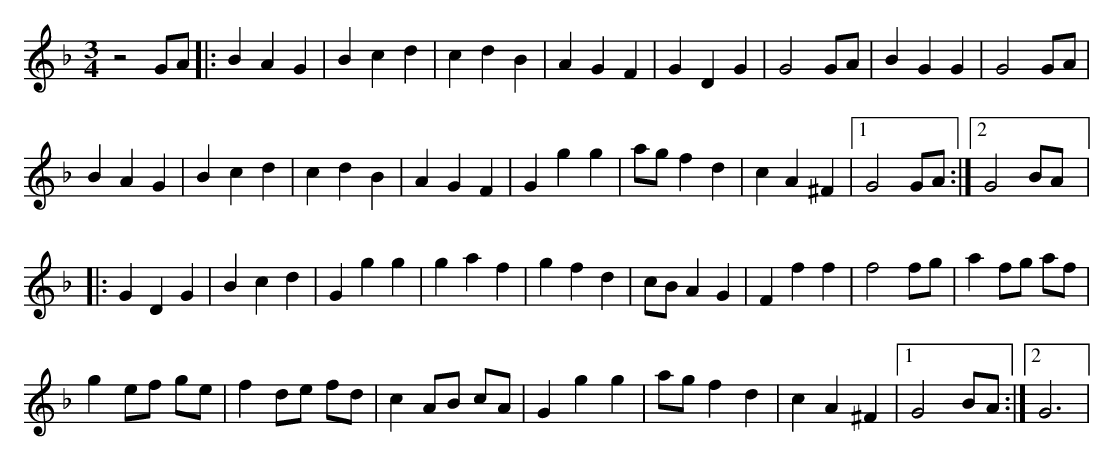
X:1
M:3/4
K:Gdor
z4 GA|:B2 A2 G2|B2 c2 d2|c2 d2 B2|A2 G2 F2|G2 D2 G2|G4 GA|B2 G2 G2|G4 GA|
B2 A2 G2|B2 c2 d2|c2 d2 B2|A2 G2 F2|G2 g2 g2|ag f2 d2|c2 A2 ^F2|1 G4 GA:|2 G4 BA|:
G2 D2 G2|B2 c2 d2|G2 g2 g2|g2 a2 f2|g2 f2 d2|cB A2 G2|F2 f2 f2|f4 fg|a2 fg af|
g2 ef ge|f2 de fd|c2 AB cA|G2 g2 g2|ag f2 d2|c2 A2 ^F2|1 G4 BA:|2 G6|
